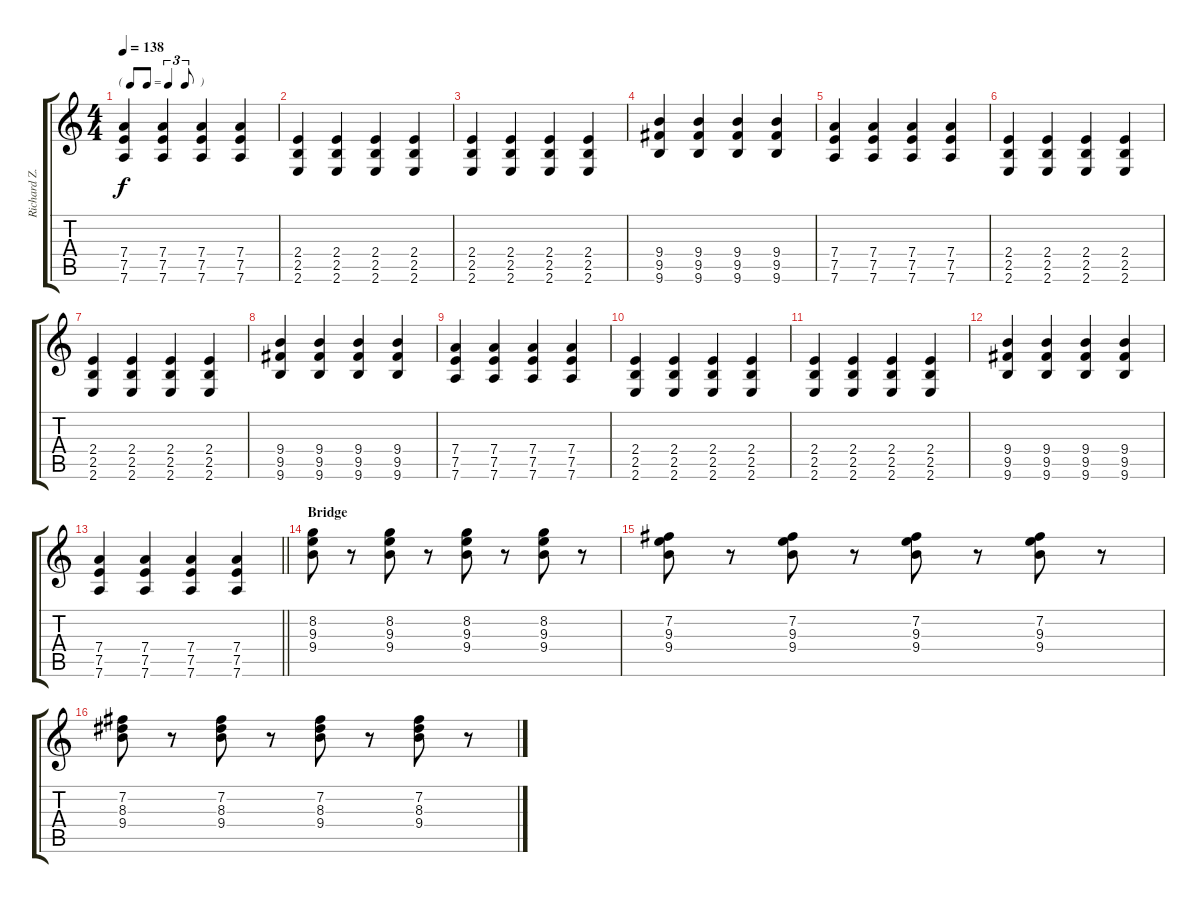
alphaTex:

\track ("Richard Z. Kruspe" "Richard Z.") {instrument distortionguitar}
\staff {score tabs}
\tuning (E4 B3 G3 D3 A2 D2) {hide}
\ts (4 4)
\tf triplet8th
\tempo 138
\clef g2
\ks c
(7.4 7.5 7.6).4{dy f} (7.4 7.5 7.6).4 (7.4 7.5 7.6).4 (7.4 7.5 7.6).4 |
(2.4 2.5 2.6).4 (2.4 2.5 2.6).4 (2.4 2.5 2.6).4 (2.4 2.5 2.6).4 |
(2.4 2.5 2.6).4 (2.4 2.5 2.6).4 (2.4 2.5 2.6).4 (2.4 2.5 2.6).4 |
(9.4 9.5 9.6).4 (9.4 9.5 9.6).4 (9.4 9.5 9.6).4 (9.4 9.5 9.6).4 |
(7.4 7.5 7.6).4 (7.4 7.5 7.6).4 (7.4 7.5 7.6).4 (7.4 7.5 7.6).4 |
(2.4 2.5 2.6).4 (2.4 2.5 2.6).4 (2.4 2.5 2.6).4 (2.4 2.5 2.6).4 |
(2.4 2.5 2.6).4 (2.4 2.5 2.6).4 (2.4 2.5 2.6).4 (2.4 2.5 2.6).4 |
(9.4 9.5 9.6).4 (9.4 9.5 9.6).4 (9.4 9.5 9.6).4 (9.4 9.5 9.6).4 |
(7.4 7.5 7.6).4 (7.4 7.5 7.6).4 (7.4 7.5 7.6).4 (7.4 7.5 7.6).4 |
(2.4 2.5 2.6).4 (2.4 2.5 2.6).4 (2.4 2.5 2.6).4 (2.4 2.5 2.6).4 |
(2.4 2.5 2.6).4 (2.4 2.5 2.6).4 (2.4 2.5 2.6).4 (2.4 2.5 2.6).4 |
(9.4 9.5 9.6).4 (9.4 9.5 9.6).4 (9.4 9.5 9.6).4 (9.4 9.5 9.6).4 |
\barLineRight lightlight
(7.4 7.5 7.6).4 (7.4 7.5 7.6).4 (7.4 7.5 7.6).4 (7.4 7.5 7.6).4 |
\section ("" "Bridge")
(8.2 9.3 9.4).8 r.8 (8.2 9.3 9.4).8 r.8 (8.2 9.3 9.4).8 r.8 (8.2 9.3 9.4).8 r.8 |
(7.2 9.3 9.4).8 r.8 (7.2 9.3 9.4).8 r.8 (7.2 9.3 9.4).8 r.8 (7.2 9.3 9.4).8 r.8 |
(7.2 8.3 9.4).8 r.8 (7.2 8.3 9.4).8 r.8 (7.2 8.3 9.4).8 r.8 (7.2 8.3 9.4).8 r.8
